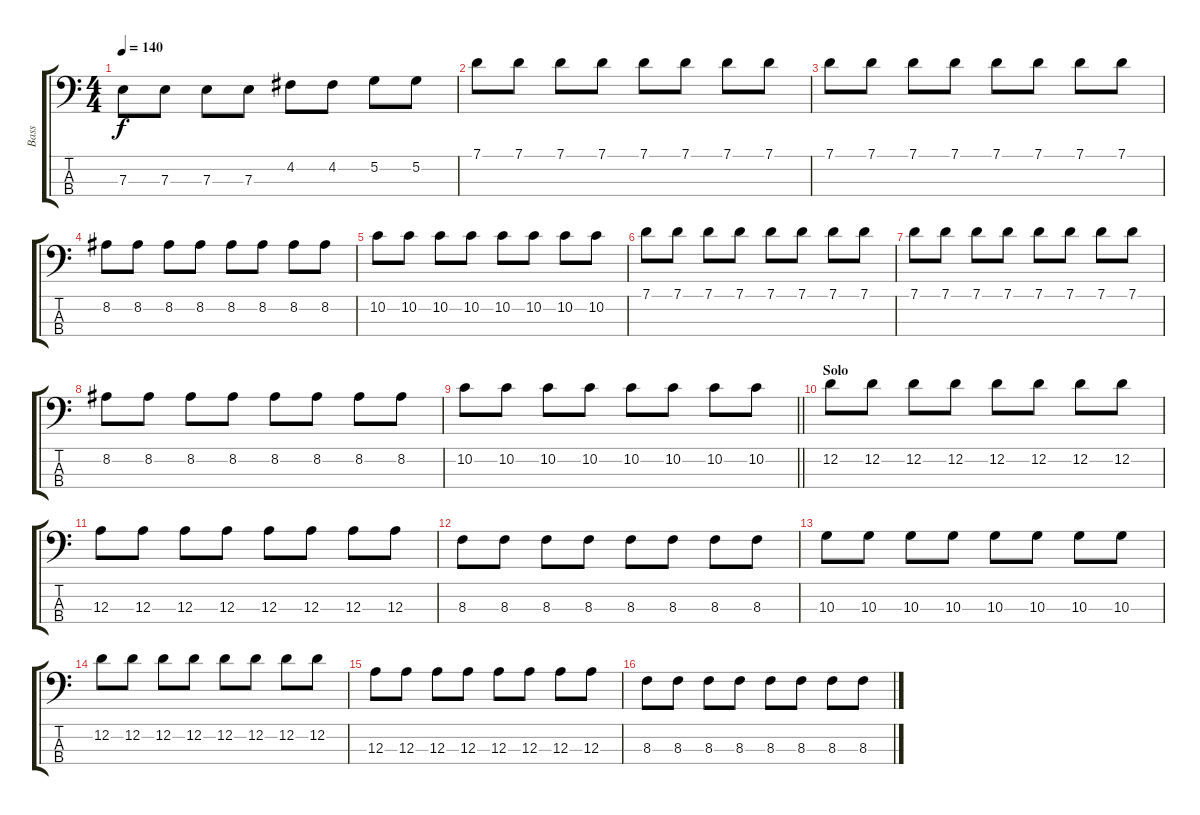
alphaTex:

\track ("Bass" "Bass") {instrument slapbass2}
\staff {score tabs}
\tuning (G2 D2 A1 E1) {hide}
\ts (4 4)
\tempo 140
\clef f4
\ks c
7.3.8{dy f} 7.3.8 7.3.8 7.3.8 4.2.8 4.2.8 5.2.8 5.2.8 |
7.1.8 7.1.8 7.1.8 7.1.8 7.1.8 7.1.8 7.1.8 7.1.8 |
7.1.8 7.1.8 7.1.8 7.1.8 7.1.8 7.1.8 7.1.8 7.1.8 |
8.2.8 8.2.8 8.2.8 8.2.8 8.2.8 8.2.8 8.2.8 8.2.8 |
10.2.8 10.2.8 10.2.8 10.2.8 10.2.8 10.2.8 10.2.8 10.2.8 |
7.1.8 7.1.8 7.1.8 7.1.8 7.1.8 7.1.8 7.1.8 7.1.8 |
7.1.8 7.1.8 7.1.8 7.1.8 7.1.8 7.1.8 7.1.8 7.1.8 |
8.2.8 8.2.8 8.2.8 8.2.8 8.2.8 8.2.8 8.2.8 8.2.8 |
\barLineRight lightlight
10.2.8 10.2.8 10.2.8 10.2.8 10.2.8 10.2.8 10.2.8 10.2.8 |
\section ("" "Solo")
12.2.8 12.2.8 12.2.8 12.2.8 12.2.8 12.2.8 12.2.8 12.2.8 |
12.3.8 12.3.8 12.3.8 12.3.8 12.3.8 12.3.8 12.3.8 12.3.8 |
8.3.8 8.3.8 8.3.8 8.3.8 8.3.8 8.3.8 8.3.8 8.3.8 |
10.3.8 10.3.8 10.3.8 10.3.8 10.3.8 10.3.8 10.3.8 10.3.8 |
12.2.8 12.2.8 12.2.8 12.2.8 12.2.8 12.2.8 12.2.8 12.2.8 |
12.3.8 12.3.8 12.3.8 12.3.8 12.3.8 12.3.8 12.3.8 12.3.8 |
8.3.8 8.3.8 8.3.8 8.3.8 8.3.8 8.3.8 8.3.8 8.3.8
